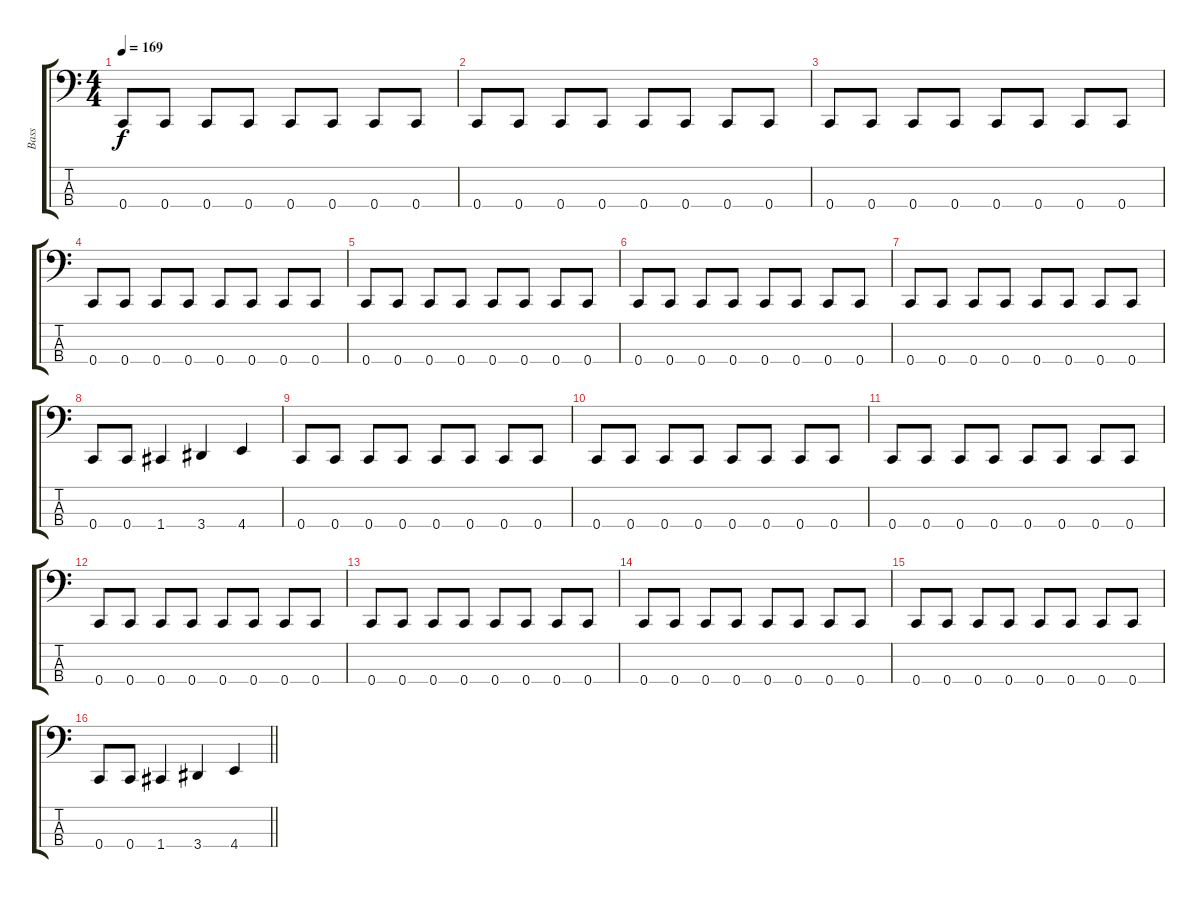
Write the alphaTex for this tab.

\track ("Bass" "Bass") {instrument electricbassfinger}
\staff {score tabs}
\tuning (Eb2 Bb1 F1 C1) {hide}
\ts (4 4)
\tempo 169
\clef f4
\ks c
0.4.8{dy f} 0.4.8 0.4.8 0.4.8 0.4.8 0.4.8 0.4.8 0.4.8 |
0.4.8 0.4.8 0.4.8 0.4.8 0.4.8 0.4.8 0.4.8 0.4.8 |
0.4.8 0.4.8 0.4.8 0.4.8 0.4.8 0.4.8 0.4.8 0.4.8 |
0.4.8 0.4.8 0.4.8 0.4.8 0.4.8 0.4.8 0.4.8 0.4.8 |
0.4.8 0.4.8 0.4.8 0.4.8 0.4.8 0.4.8 0.4.8 0.4.8 |
0.4.8 0.4.8 0.4.8 0.4.8 0.4.8 0.4.8 0.4.8 0.4.8 |
0.4.8 0.4.8 0.4.8 0.4.8 0.4.8 0.4.8 0.4.8 0.4.8 |
0.4.8 0.4.8 1.4.4 3.4.4 4.4.4 |
0.4.8 0.4.8 0.4.8 0.4.8 0.4.8 0.4.8 0.4.8 0.4.8 |
0.4.8 0.4.8 0.4.8 0.4.8 0.4.8 0.4.8 0.4.8 0.4.8 |
0.4.8 0.4.8 0.4.8 0.4.8 0.4.8 0.4.8 0.4.8 0.4.8 |
0.4.8 0.4.8 0.4.8 0.4.8 0.4.8 0.4.8 0.4.8 0.4.8 |
0.4.8 0.4.8 0.4.8 0.4.8 0.4.8 0.4.8 0.4.8 0.4.8 |
0.4.8 0.4.8 0.4.8 0.4.8 0.4.8 0.4.8 0.4.8 0.4.8 |
0.4.8 0.4.8 0.4.8 0.4.8 0.4.8 0.4.8 0.4.8 0.4.8 |
\barLineRight lightlight
0.4.8 0.4.8 1.4.4 3.4.4 4.4.4
